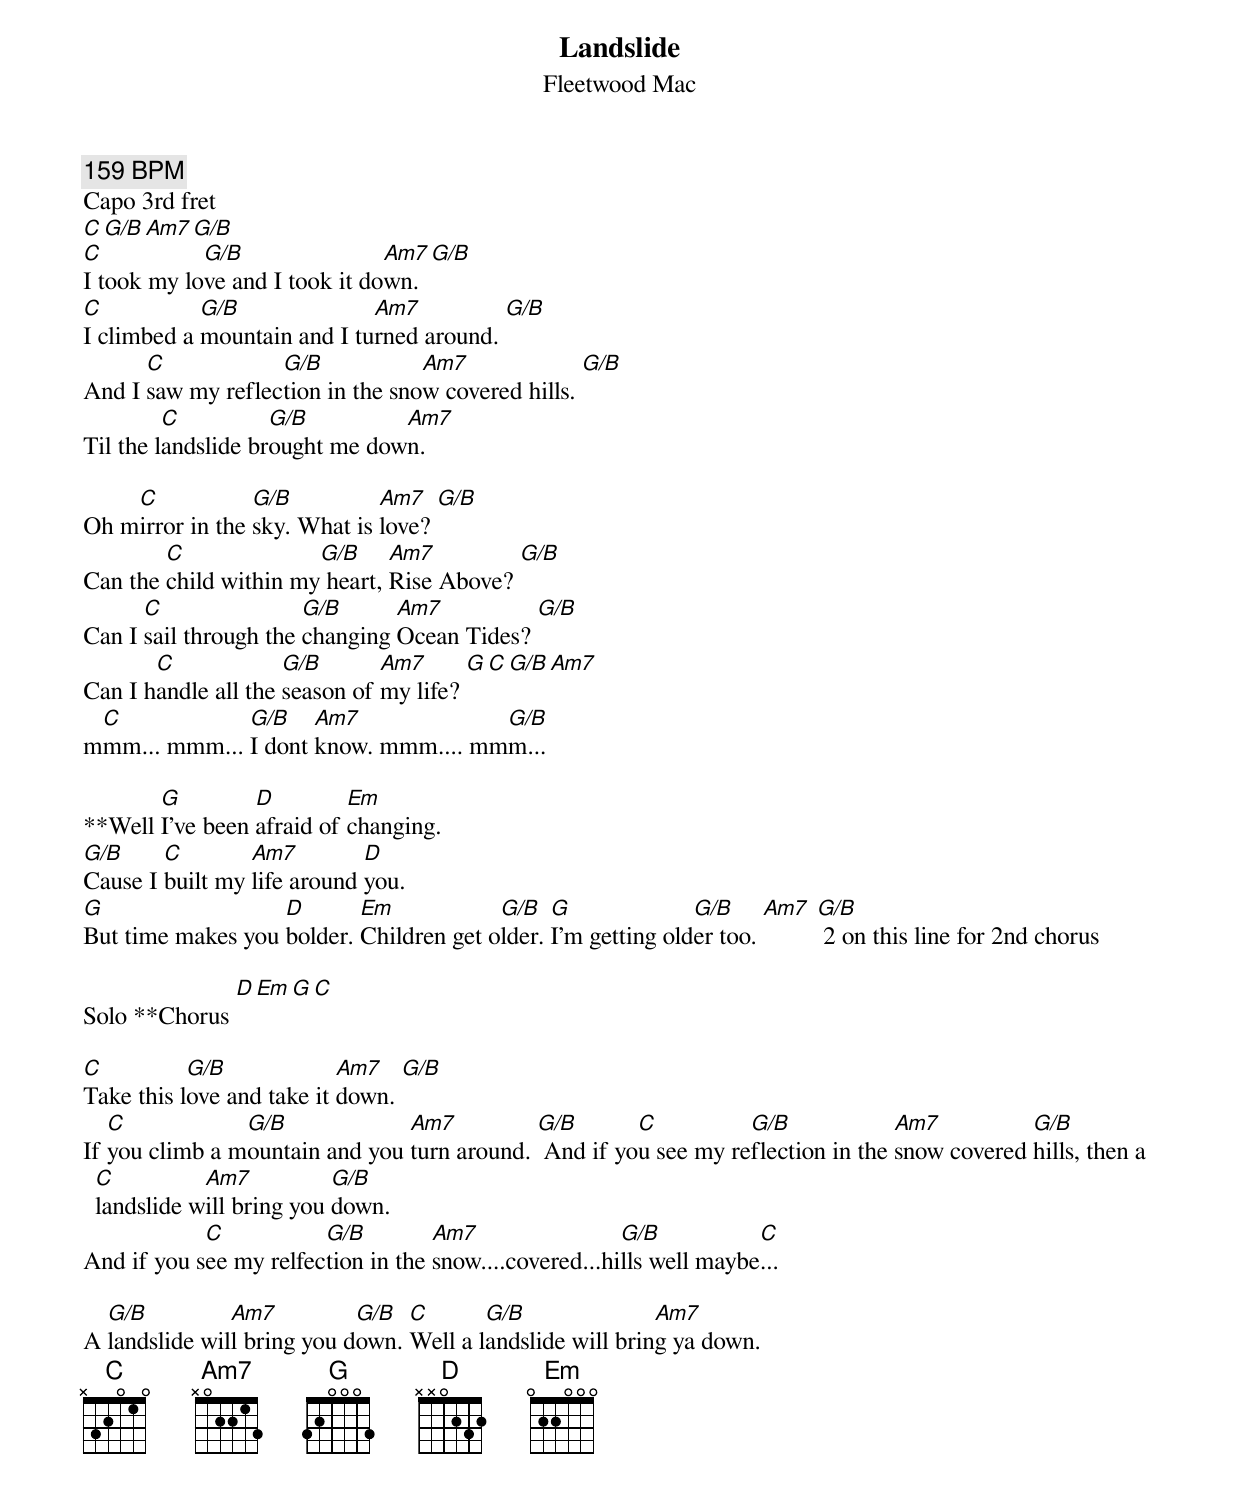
{title:Landslide}
{subtitle:Fleetwood Mac}
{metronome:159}
{c:159 BPM}
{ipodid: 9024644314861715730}
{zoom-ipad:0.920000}
Capo 3rd fret
[C][G/B][Am7][G/B]
[C]I took my lo[G/B]ve and I took it do[Am7]wn. [G/B]
[C]I climbed a [G/B]mountain and I tu[Am7]rned around. [G/B]
And I [C]saw my reflec[G/B]tion in the sno[Am7]w covered hills. [G/B]
Til the l[C]andslide br[G/B]ought me dow[Am7]n.

Oh m[C]irror in the [G/B]sky. What is [Am7]love? [G/B]
Can the [C]child within my[G/B] heart, [Am7]Rise Above? [G/B]
Can I [C]sail through the [G/B]changing [Am7]Ocean Tides? [G/B]
Can I h[C]andle all the [G/B]season of [Am7]my life? [G][C][G/B][Am7]
m[C]mm... mmm... [G/B]I dont [Am7]know. mmm.... mm[G/B]m...

**Well [G]I’ve been [D]afraid of [Em]changing.
[G/B]Cause I [C]built my [Am7]life around [D]you.
[G]But time makes you [D]bolder. [Em]Children get o[G/B]lder. [G]I’m getting old[G/B]er too. [Am7] [G/B] 2 on this line for 2nd chorus

Solo **Chorus [D][Em][G][C]

[C]Take this l[G/B]ove and take it [Am7]down. [G/B]
If [C]you climb a m[G/B]ountain and you [Am7]turn around. [G/B] And if yo[C]u see my re[G/B]flection in the [Am7]snow covered [G/B]hills, then a [C]landslide w[Am7]ill bring you [G/B]down.
And if you s[C]ee my relfec[G/B]tion in the [Am7]snow....covered...hi[G/B]lls well maybe[C]...

A [G/B]landslide wil[Am7]l bring you d[G/B]own. [C]Well a l[G/B]andslide will brin[Am7]g ya down.
